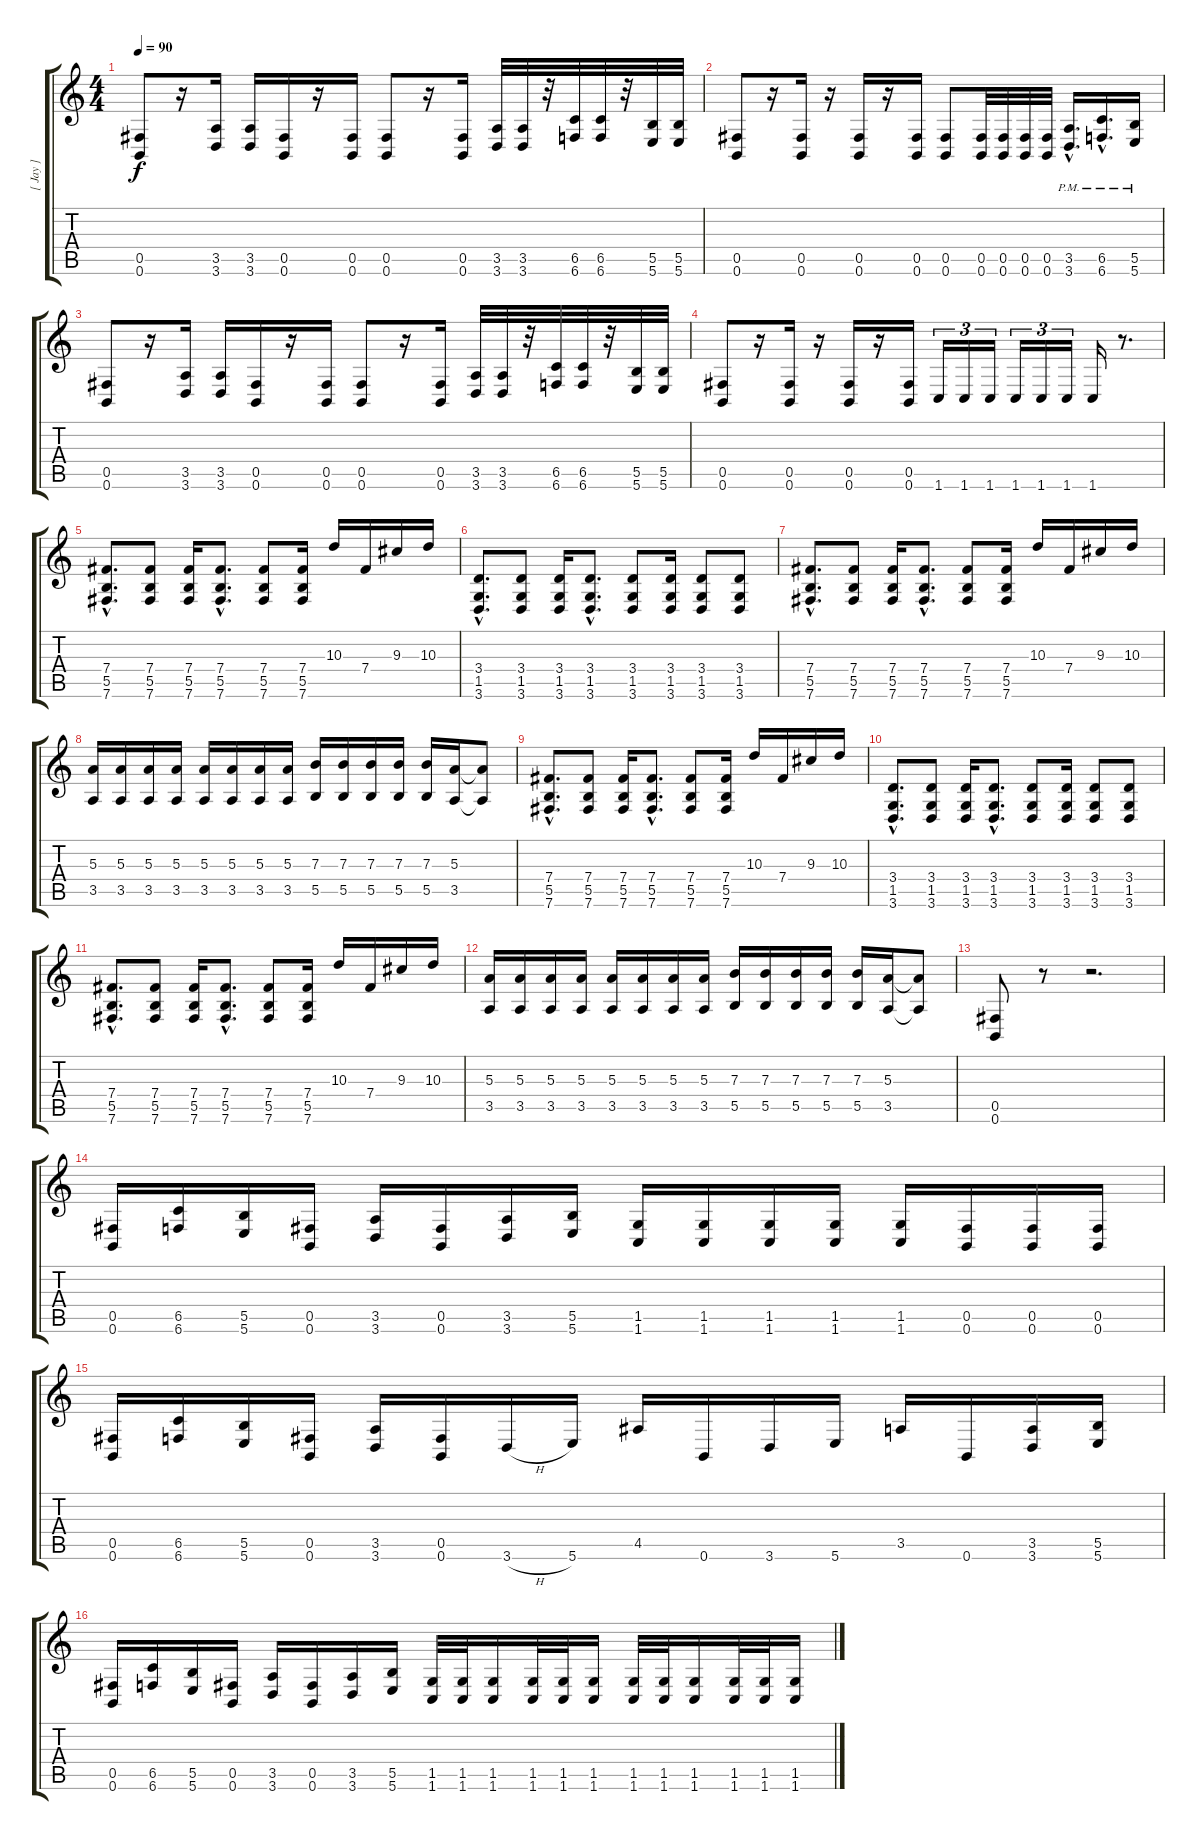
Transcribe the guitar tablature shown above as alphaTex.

\track ("[ Jay ]" "[ Jay ]") {instrument overdrivenguitar}
\staff {score tabs}
\tuning (Db4 Ab3 E3 B2 Gb2 B1) {hide}
\ts (4 4)
\tempo 90
\clef g2
\ks c
(0.5 0.6).8{dy f} r.16 (3.5 3.6).16 (3.5 3.6).16 (0.5 0.6).16 r.16 (0.5 0.6).16 (0.5 0.6).8 r.16 (0.5 0.6).16 (3.5 3.6).32 (3.5 3.6).32 r.32 (6.5 6.6).32 (6.5 6.6).32 r.32 (5.5 5.6).32 (5.5 5.6).32 |
(0.5 0.6).8 r.16 (0.5 0.6).16 r.16 (0.5 0.6).16 r.16 (0.5 0.6).16 (0.5 0.6).8 (0.5 0.6).32 (0.5 0.6).32 (0.5 0.6).32 (0.5 0.6).32 (3.5{hac pm} 3.6{hac pm}).16{d} (6.5{hac pm} 6.6{hac pm}).16{d} (5.5{pm} 5.6{pm}).16 |
(0.5 0.6).8 r.16 (3.5 3.6).16 (3.5 3.6).16 (0.5 0.6).16 r.16 (0.5 0.6).16 (0.5 0.6).8 r.16 (0.5 0.6).16 (3.5 3.6).32 (3.5 3.6).32 r.32 (6.5 6.6).32 (6.5 6.6).32 r.32 (5.5 5.6).32 (5.5 5.6).32 |
(0.5 0.6).8 r.16 (0.5 0.6).16 r.16 (0.5 0.6).16 r.16 (0.5 0.6).16 1.6.16{tu (3 2)} 1.6.16{tu (3 2)} 1.6.16{tu (3 2)} 1.6.16{tu (3 2)} 1.6.16{tu (3 2)} 1.6.16{tu (3 2)} 1.6.16 r.8{d} |
(7.4{hac} 5.5{hac} 7.6{hac}).8{d} (7.4 5.5 7.6).8 (7.4 5.5 7.6).16 (7.4{hac} 5.5{hac} 7.6{hac}).8{d} (7.4 5.5 7.6).8 (7.4 5.5 7.6).16 10.3.16 7.4.16 9.3.16 10.3.16 |
(3.4{hac} 1.5{hac} 3.6{hac}).8{d} (3.4 1.5 3.6).8 (3.4 1.5 3.6).16 (3.4{hac} 1.5{hac} 3.6{hac}).8{d} (3.4 1.5 3.6).8 (3.4 1.5 3.6).16 (3.4 1.5 3.6).8 (3.4 1.5 3.6).8 |
(7.4{hac} 5.5{hac} 7.6{hac}).8{d} (7.4 5.5 7.6).8 (7.4 5.5 7.6).16 (7.4{hac} 5.5{hac} 7.6{hac}).8{d} (7.4 5.5 7.6).8 (7.4 5.5 7.6).16 10.3.16 7.4.16 9.3.16 10.3.16 |
(5.3 3.5).16 (5.3 3.5).16 (5.3 3.5).16 (5.3 3.5).16 (5.3 3.5).16 (5.3 3.5).16 (5.3 3.5).16 (5.3 3.5).16 (7.3 5.5).16 (7.3 5.5).16 (7.3 5.5).16 (7.3 5.5).16 (7.3 5.5).16 (5.3 3.5).16 (5.3{t} 3.5{t}).8 |
(7.4{hac} 5.5{hac} 7.6{hac}).8{d} (7.4 5.5 7.6).8 (7.4 5.5 7.6).16 (7.4{hac} 5.5{hac} 7.6{hac}).8{d} (7.4 5.5 7.6).8 (7.4 5.5 7.6).16 10.3.16 7.4.16 9.3.16 10.3.16 |
(3.4{hac} 1.5{hac} 3.6{hac}).8{d} (3.4 1.5 3.6).8 (3.4 1.5 3.6).16 (3.4{hac} 1.5{hac} 3.6{hac}).8{d} (3.4 1.5 3.6).8 (3.4 1.5 3.6).16 (3.4 1.5 3.6).8 (3.4 1.5 3.6).8 |
(7.4{hac} 5.5{hac} 7.6{hac}).8{d} (7.4 5.5 7.6).8 (7.4 5.5 7.6).16 (7.4{hac} 5.5{hac} 7.6{hac}).8{d} (7.4 5.5 7.6).8 (7.4 5.5 7.6).16 10.3.16 7.4.16 9.3.16 10.3.16 |
(5.3 3.5).16 (5.3 3.5).16 (5.3 3.5).16 (5.3 3.5).16 (5.3 3.5).16 (5.3 3.5).16 (5.3 3.5).16 (5.3 3.5).16 (7.3 5.5).16 (7.3 5.5).16 (7.3 5.5).16 (7.3 5.5).16 (7.3 5.5).16 (5.3 3.5).16 (5.3{t} 3.5{t}).8 |
(0.5 0.6).8 r.8 r.2{d} |
(0.5 0.6).16 (6.5 6.6).16 (5.5 5.6).16 (0.5 0.6).16 (3.5 3.6).16 (0.5 0.6).16 (3.5 3.6).16 (5.5 5.6).16 (1.5 1.6).16 (1.5 1.6).16 (1.5 1.6).16 (1.5 1.6).16 (1.5 1.6).16 (0.5 0.6).16 (0.5 0.6).16 (0.5 0.6).16 |
(0.5 0.6).16 (6.5 6.6).16 (5.5 5.6).16 (0.5 0.6).16 (3.5 3.6).16 (0.5 0.6).16 3.6{h}.16 5.6.16 4.5.16 0.6.16 3.6.16 5.6.16 3.5.16 0.6.16 (3.5 3.6).16 (5.5 5.6).16 |
(0.5 0.6).16 (6.5 6.6).16 (5.5 5.6).16 (0.5 0.6).16 (3.5 3.6).16 (0.5 0.6).16 (3.5 3.6).16 (5.5 5.6).16 (1.5 1.6).32 (1.5 1.6).32 (1.5 1.6).16 (1.5 1.6).32 (1.5 1.6).32 (1.5 1.6).16 (1.5 1.6).32 (1.5 1.6).32 (1.5 1.6).16 (1.5 1.6).32 (1.5 1.6).32 (1.5 1.6).16
